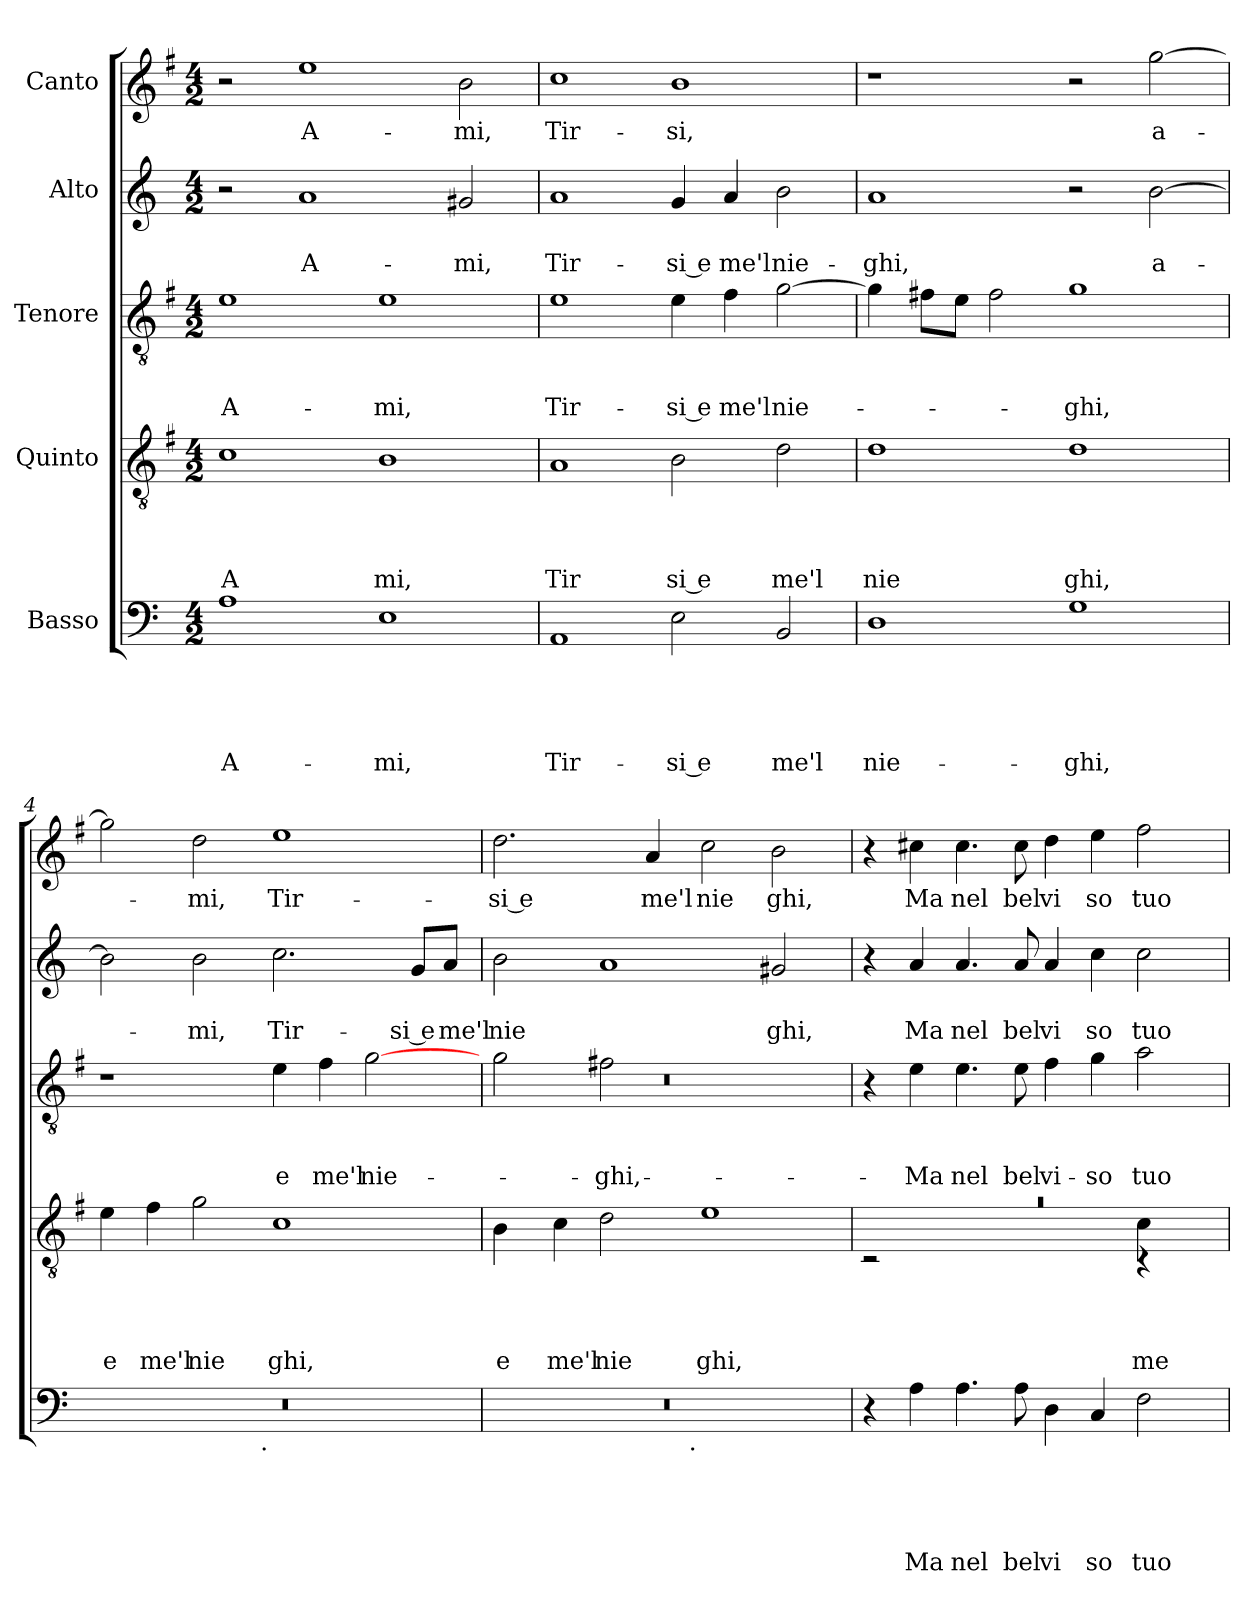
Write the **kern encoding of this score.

**kern	**text	**text	**text	**text	**text	**kern	**text	**text	**text	**text	**kern	**text	**text	**text	**kern	**text	**text	**kern	**text
*part5	*part5	*part5	*part5	*part5	*part5	*part4	*part4	*part4	*part4	*part4	*part3	*part3	*part3	*part3	*part2	*part2	*part2	*part1	*part1
*staff5	*staff5	*staff5	*staff5	*staff5	*staff5	*staff4	*staff4	*staff4	*staff4	*staff4	*staff3	*staff3	*staff3	*staff3	*staff2	*staff2	*staff2	*staff1	*staff1
*I"Basso	*	*	*	*	*	*I"Quinto	*	*	*	*	*I"Tenore	*	*	*	*I"Alto	*	*	*I"Canto	*
*clefF4	*	*	*	*	*	*clefGv2	*	*	*	*	*clefGv2	*	*	*	*clefG2	*	*	*clefG2	*
*	*	*	*	*	*	*ITrd-3c-5	*	*	*	*	*ITrd-3c-5	*	*	*	*	*	*	*ITrd-3c-5	*
*k[]	*	*	*	*	*	*k[]	*	*	*	*	*k[]	*	*	*	*k[]	*	*	*k[]	*
*C:	*	*	*	*	*	*C:	*	*	*	*	*C:	*	*	*	*C:	*	*	*C:	*
*M4/2	*	*	*	*	*	*M4/2	*	*	*	*	*M4/2	*	*	*	*M4/2	*	*	*M4/2	*
=1	=1	=1	=1	=1	=1	=1	=1	=1	=1	=1	=1	=1	=1	=1	=1	=1	=1	=1	=1
!	!	!	!	!	!LO:LY:b	!	!	!	!	!LO:LY:b	!	!	!	!LO:LY:b	!	!	!	!	!
1A	.	.	.	.	A-	1f	.	.	.	A	1a	.	.	A-	2r	.	.	2r	.
!	!	!	!	!	!	!	!	!	!	!	!	!	!	!	!	!	!LO:LY:b	!	!LO:LY:b
.	.	.	.	.	.	.	.	.	.	.	.	.	.	.	1a	.	A-	1aa	A-
!	!	!	!	!	!LO:LY:b	!	!	!	!	!LO:LY:b	!	!	!	!LO:LY:b	!	!	!	!	!
1E	.	.	.	.	-mi,	1e	.	.	.	mi,	1a	.	.	-mi,	.	.	.	.	.
!	!	!	!	!	!	!	!	!	!	!	!	!	!	!	!	!	!LO:LY:b	!	!LO:LY:b
.	.	.	.	.	.	.	.	.	.	.	.	.	.	.	2g#X/	.	-mi,	2ee\	-mi,
=2	=2	=2	=2	=2	=2	=2	=2	=2	=2	=2	=2	=2	=2	=2	=2	=2	=2	=2	=2
!	!	!	!	!	!LO:LY:b	!	!	!	!	!LO:LY:b	!	!	!	!LO:LY:b	!	!	!LO:LY:b	!	!LO:LY:b
1AA	.	.	.	.	Tir-	1d	.	.	.	Tir	1a	.	.	Tir-	1a	.	Tir-	1ff	Tir-
!	!	!	!	!	!LO:LY:b:rj	!	!	!	!	!LO:LY:b:rj	!	!	!	!LO:LY:b:rj	!	!	!LO:LY:b:rj	!	!LO:LY:b
2E\	.	.	.	.	-si e	2e\	.	.	.	si e	4a\	.	.	-si e	4g/	.	-si e	1ee	-si,
!	!	!	!	!	!	!	!	!	!	!	!	!	!	!LO:LY:b	!	!	!LO:LY:b	!	!
.	.	.	.	.	.	.	.	.	.	.	4b\	.	.	me'l	4a/	.	me'l	.	.
!	!	!	!	!	!LO:LY:b	!	!	!	!	!LO:LY:b	!	!	!	!LO:LY:b	!	!	!LO:LY:b	!	!
2BB/	.	.	.	.	me'l	2g\	.	.	.	me'l	[>2cc\	.	.	nie-	2b\	.	nie-	.	.
=3	=3	=3	=3	=3	=3	=3	=3	=3	=3	=3	=3	=3	=3	=3	=3	=3	=3	=3	=3
!	!	!	!	!	!LO:LY:b	!	!	!	!	!LO:LY:b	!	!	!	!	!	!	!LO:LY:b	!	!
1D	.	.	.	.	nie-	1g	.	.	.	nie	4cc\]	.	.	.	1a	.	-ghi,	1r	.
.	.	.	.	.	.	.	.	.	.	.	8bn\L	.	.	.	.	.	.	.	.
.	.	.	.	.	.	.	.	.	.	.	8a\J	.	.	.	.	.	.	.	.
.	.	.	.	.	.	.	.	.	.	.	2b\	.	.	.	.	.	.	.	.
!	!	!	!	!	!LO:LY:b	!	!	!	!	!LO:LY:b	!	!	!	!LO:LY:b	!	!	!	!	!
1G	.	.	.	.	-ghi,	1g	.	.	.	ghi,	1cc	.	.	-ghi,	2r	.	.	2r	.
!	!	!	!	!	!	!	!	!	!	!	!	!	!	!	!	!	!LO:LY:b	!	!LO:LY:b
.	.	.	.	.	.	.	.	.	.	.	.	.	.	.	[>2b\	.	a-	[>2ccc\	a-
=4	=4	=4	=4	=4	=4	=4	=4	=4	=4	=4	=4	=4	=4	=4	=4	=4	=4	=4	=4
!	!	!	!	!	!	!	!	!	!	!LO:LY:b	!	!	!	!	!	!	!	!	!
*^	*	*	*	*	*	*	*	*	*	*	*	*	*	*	*	*	*	*	*
0r	2ryy	.	.	.	.	.	4a\	.	.	.	e	1r	.	.	.	2b\]	.	.	2ccc\]	.
!	!	!	!	!	!	!	!	!	!	!	!LO:LY:b	!	!	!	!	!	!	!	!	!
.	.	.	.	.	.	.	4b\	.	.	.	me'l	.	.	.	.	.	.	.	.	.
!	!	!	!	!	!	!	!	!	!	!	!LO:LY:b	!	!	!	!	!	!	!LO:LY:b	!	!LO:LY:b
.	4...ryy	.	.	.	.	.	2cc\	.	.	.	nie	.	.	.	.	2b\	.	-mi,	2gg\	-mi,
!	!LO:TX:b:t=.	!	!	!	!	!	!	!	!	!	!	!	!	!	!	!	!	!	!	!
.	1ryy	.	.	.	.	.	.	.	.	.	.	.	.	.	.	.	.	.	.	.
!	!	!	!	!	!	!	!	!	!	!	!LO:LY:b	!	!	!	!LO:LY:b	!	!	!LO:LY:b	!	!LO:LY:b
.	.	.	.	.	.	.	1f	.	.	.	ghi,	4a\	.	.	e	2.cc\	.	Tir-	1aa	Tir-
!	!	!	!	!	!	!	!	!	!	!	!	!	!	!	!LO:LY:b	!	!	!	!	!
.	.	.	.	.	.	.	.	.	.	.	.	4b\	.	.	me'l	.	.	.	.	.
!	!	!	!	!	!	!	!	!	!	!	!	!	!	!	!LO:LY:b	!	!	!	!	!
.	.	.	.	.	.	.	.	.	.	.	.	[<2cc\	.	.	nie-	.	.	.	.	.
!	!	!	!	!	!	!	!	!	!	!	!	!	!	!	!	!	!	!LO:LY:b:rj	!	!
.	.	.	.	.	.	.	.	.	.	.	.	.	.	.	.	8g/L	.	-si e	.	.
!	!	!	!	!	!	!	!	!	!	!	!	!	!	!	!	!	!	!LO:LY:b	!	!
.	.	.	.	.	.	.	.	.	.	.	.	.	.	.	.	8a/J	.	me'l	.	.
.	32ryy	.	.	.	.	.	.	.	.	.	.	.	.	.	.	.	.	.	.	.
!!LO:LB:g=z
=5	=5	=5	=5	=5	=5	=5	=5	=5	=5	=5	=5	=5	=5	=5	=5	=5	=5	=5	=5	=5
*	*	*	*	*	*	*	*	*	*	*	*	*^	*	*	*	*	*	*	*	*
*	*	*	*	*	*	*	*	*	*	*	*	*	*^	*	*	*	*	*	*	*	*
!	!	!	!	!	!	!	!	!	!	!	!LO:LY:b	!	!	!LO:N:vis=1	!	!	!	!	!	!LO:LY:b	!	!LO:LY:b:rj
0r	2ryy	.	.	.	.	.	4e\	.	.	.	e	8ryy	2cc\	0r	.	.	.	2b\	.	nie	2.gg\	-si e
.	.	.	.	.	.	.	.	.	.	.	.	1...ryy	.	.	.	.	.	.	.	.	.	.
!	!	!	!	!	!	!	!	!	!	!	!LO:LY:b	!	!	!	!	!	!	!	!	!	!	!
.	.	.	.	.	.	.	4f\	.	.	.	me'l	.	.	.	.	.	.	.	.	.	.	.
!	!	!	!	!	!	!	!	!	!	!	!LO:LY:b	!	!	!	!	!	!LO:LY:b	!	!	!	!	!
.	4...ryy	.	.	.	.	.	2g\	.	.	.	nie	.	2bn\	.	.	.	-ghi,	1a	.	.	.	.
!	!	!	!	!	!	!	!	!	!	!	!	!	!	!	!	!	!	!	!	!	!	!LO:LY:b
.	.	.	.	.	.	.	.	.	.	.	.	.	.	.	.	.	.	.	.	.	4dd/	me'l
!	!LO:TX:b:t=.	!	!	!	!	!	!	!	!	!	!	!	!	!	!	!	!	!	!	!	!	!
.	1ryy	.	.	.	.	.	.	.	.	.	.	.	.	.	.	.	.	.	.	.	.	.
!	!	!	!	!	!	!	!	!	!	!	!LO:LY:b	!	!	!	!	!	!	!	!	!	!	!LO:LY:b
.	.	.	.	.	.	.	1a	.	.	.	ghi,	.	1ryy	.	.	.	.	.	.	.	2ff\	nie
!	!	!	!	!	!	!	!	!	!	!	!	!	!	!	!	!	!	!	!	!LO:LY:b	!	!LO:LY:b
.	.	.	.	.	.	.	.	.	.	.	.	.	.	.	.	.	.	2g#X/	.	ghi,	2ee\	ghi,
.	32ryy	.	.	.	.	.	.	.	.	.	.	.	.	.	.	.	.	.	.	.	.	.
=6	=6	=6	=6	=6	=6	=6	=6	=6	=6	=6	=6	=6	=6	=6	=6	=6	=6	=6	=6	=6	=6	=6
!	!	!	!	!	!	!	!LO:N:vis=1	!	!	!	!	!	!	!	!	!	!	!	!	!	!	!
*	*	*	*	*	*	*	*^	*	*	*	*	*	*	*	*	*	*	*	*	*	*	*
*v	*v	*	*	*	*	*	*	*^	*	*	*	*	*v	*v	*v	*	*	*	*	*	*	*	*
4r	.	.	.	.	.	0ra	2rC	1.ryy	.	.	.	.	4r	.	.	.	4r	.	.	4r	.
!	!	!	!	!	!LO:LY:b	!	!	!	!	!	!	!	!	!	!	!LO:LY:b	!	!	!LO:LY:b	!	!LO:LY:b
4A\	.	.	.	.	Ma	.	.	.	.	.	.	.	4a\	.	.	Ma	4a/	.	Ma	4ff#X\	Ma
!	!	!	!	!	!LO:LY:b	!	!	!	!	!	!	!	!	!	!	!LO:LY:b	!	!	!LO:LY:b	!	!LO:LY:b
4.A\	.	.	.	.	nel	.	1ryy	.	.	.	.	.	4.a\	.	.	nel	4.a/	.	nel	4.ff#\	nel
!	!	!	!	!	!LO:LY:b	!	!	!	!	!	!	!	!	!	!	!LO:LY:b	!	!	!LO:LY:b	!	!LO:LY:b
8A\	.	.	.	.	bel	.	.	.	.	.	.	.	8a\	.	.	bel	8a/	.	bel	8ff#\	bel
!	!	!	!	!	!LO:LY:b	!	!	!	!	!	!	!	!	!	!	!LO:LY:b	!	!	!LO:LY:b	!	!LO:LY:b
4D\	.	.	.	.	vi	.	.	.	.	.	.	.	4b\	.	.	vi-	4a/	.	vi	4gg\	vi
!	!	!	!	!	!LO:LY:b	!	!	!	!	!	!	!	!	!	!	!LO:LY:b	!	!	!LO:LY:b	!	!LO:LY:b
4C/	.	.	.	.	so	.	.	.	.	.	.	.	4cc\	.	.	-so	4cc\	.	so	4aa\	so
!	!	!	!	!	!LO:LY:b	!	!	!	!	!	!	!LO:LY:b	!	!	!	!LO:LY:b	!	!	!LO:LY:b	!	!LO:LY:b
2F\	.	.	.	.	tuo	.	4rC	4f\	.	.	.	me	2dd\	.	.	tuo	2cc\	.	tuo	2bb\	tuo
.	.	.	.	.	.	.	4ryy	4ryy	.	.	.	.	.	.	.	.	.	.	.	.	.
*	*	*	*	*	*	*v	*v	*v	*	*	*	*	*	*	*	*	*	*	*	*	*
=	=	=	=	=	=	=	=	=	=	=	=	=	=	=	=	=	=	=	=
*-	*-	*-	*-	*-	*-	*-	*-	*-	*-	*-	*-	*-	*-	*-	*-	*-	*-	*-	*-
